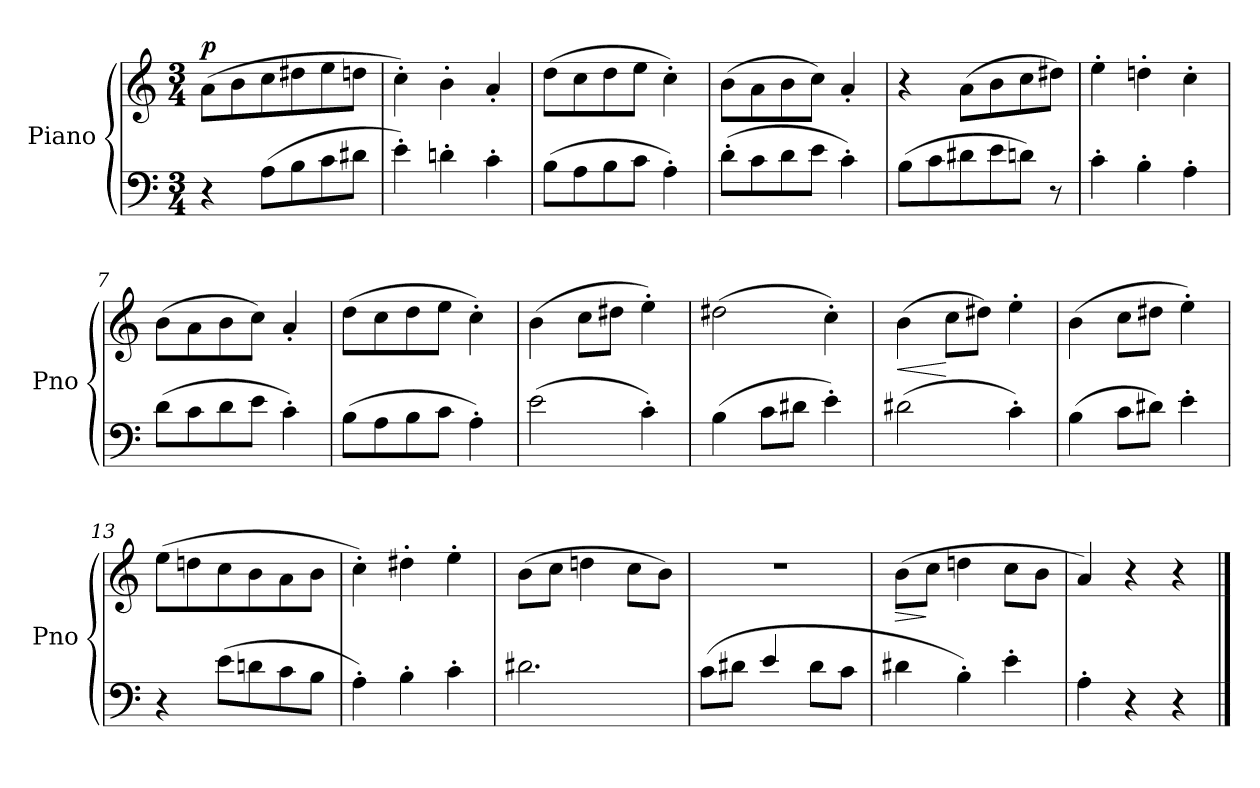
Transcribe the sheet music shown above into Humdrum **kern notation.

**kern	**kern	**dynam
*part2	*part1	*part1
*staff2	*staff1	*staff1
*I"Piano	*I"Piano	*
*I'Pno	*I'Pno	*
*clefF4	*clefG2	*
*M3/4	*M3/4	*
*MM100	*MM100	*
=1	=1	=1
!	!	!LO:DY:a
4r	(8a\L	p
.	8b\	.
(8A\L	8cc\	.
8B\	8dd#X\	.
8c\	8ee\	.
8d#X\J	8ddn\J	.
=2	=2	=2
4e'\)	4cc'\)	.
4dn'\	4b'\	.
4c'\	4a'/	.
=3	=3	=3
(8B\L	(8dd\L	.
8A\	8cc\	.
8B\	8dd\	.
8c\J	8ee\J	.
4A'\)	4cc'\)	.
=4	=4	=4
(8d'\L	(8b\L	.
8c\	8a\	.
8d\	8b\	.
8e\J	8cc\J)	.
4c'\)	4a'/	.
=5	=5	=5
(8B\	4r	.
8c\	.	.
8d#X\	(8a\L	.
8e\	8b\	.
8dn\J)	8cc\	.
8r	8dd#X\J)	.
!!LO:LB:g=z
=6	=6	=6
4c'\	4ee'\	.
4B'\	4ddn'\	.
4A'\	4cc'\	.
=7	=7	=7
(8d\L	(8b\L	.
8c\	8a\	.
8d\	8b\	.
8e\J	8cc\J)	.
4c'\)	4a'/	.
=8	=8	=8
(8B\L	(8dd\L	.
8A\	8cc\	.
8B\	8dd\	.
8c\J	8ee\J	.
4A'\)	4cc'\)	.
=9	=9	=9
(2e\	(4b\	.
.	8cc\L	.
.	8dd#X\J	.
4c'\)	4ee'\)	.
=10	=10	=10
(4B\	(2dd#X\	.
8c\L	.	.
8d#X\J	.	.
4e'\)	4cc'\)	.
=11	=11	=11
!	!	!LO:HP:b
(2d#X\	(4b\	<
.	8cc\L	[
.	8dd#X\J)	.
4c'\)	4ee'\	.
!!LO:LB:g=z
=12	=12	=12
(4B\	(4b\	.
8c\L	8cc\L	.
8d#X\J)	8dd#X\J	.
4e'\	4ee'\)	.
=13	=13	=13
4r	(8ee\L	.
.	8ddn\	.
(8e\L	8cc\	.
8dn\	8b\	.
8c\	8a\	.
8B\J	8b\J	.
=14	=14	=14
4A'\)	4cc'\)	.
4B'\	4dd#X'\	.
4c'\	4ee'\	.
=15	=15	=15
2.d#X\	(8b\L	.
.	8cc\J	.
.	4ddn\	.
.	8cc\L	.
.	8b\J)	.
=16	=16	=16
!	!LO:N:vis=1	!
(8c\L	2.r	.
8d#X\J	.	.
4e/	.	.
8d#\L	.	.
8c\J	.	.
=17	=17	=17
!	!	!LO:HP:b
4d#X\	(8b\L	>
.	8cc\J	]
4B'\)	4ddn\	.
4e'\	8cc\L	.
.	8b\J	.
=18	=18	=18
4A'\	4a/)	.
4r	4r	.
4r	4r	.
==	==	==
*-	*-	*-
